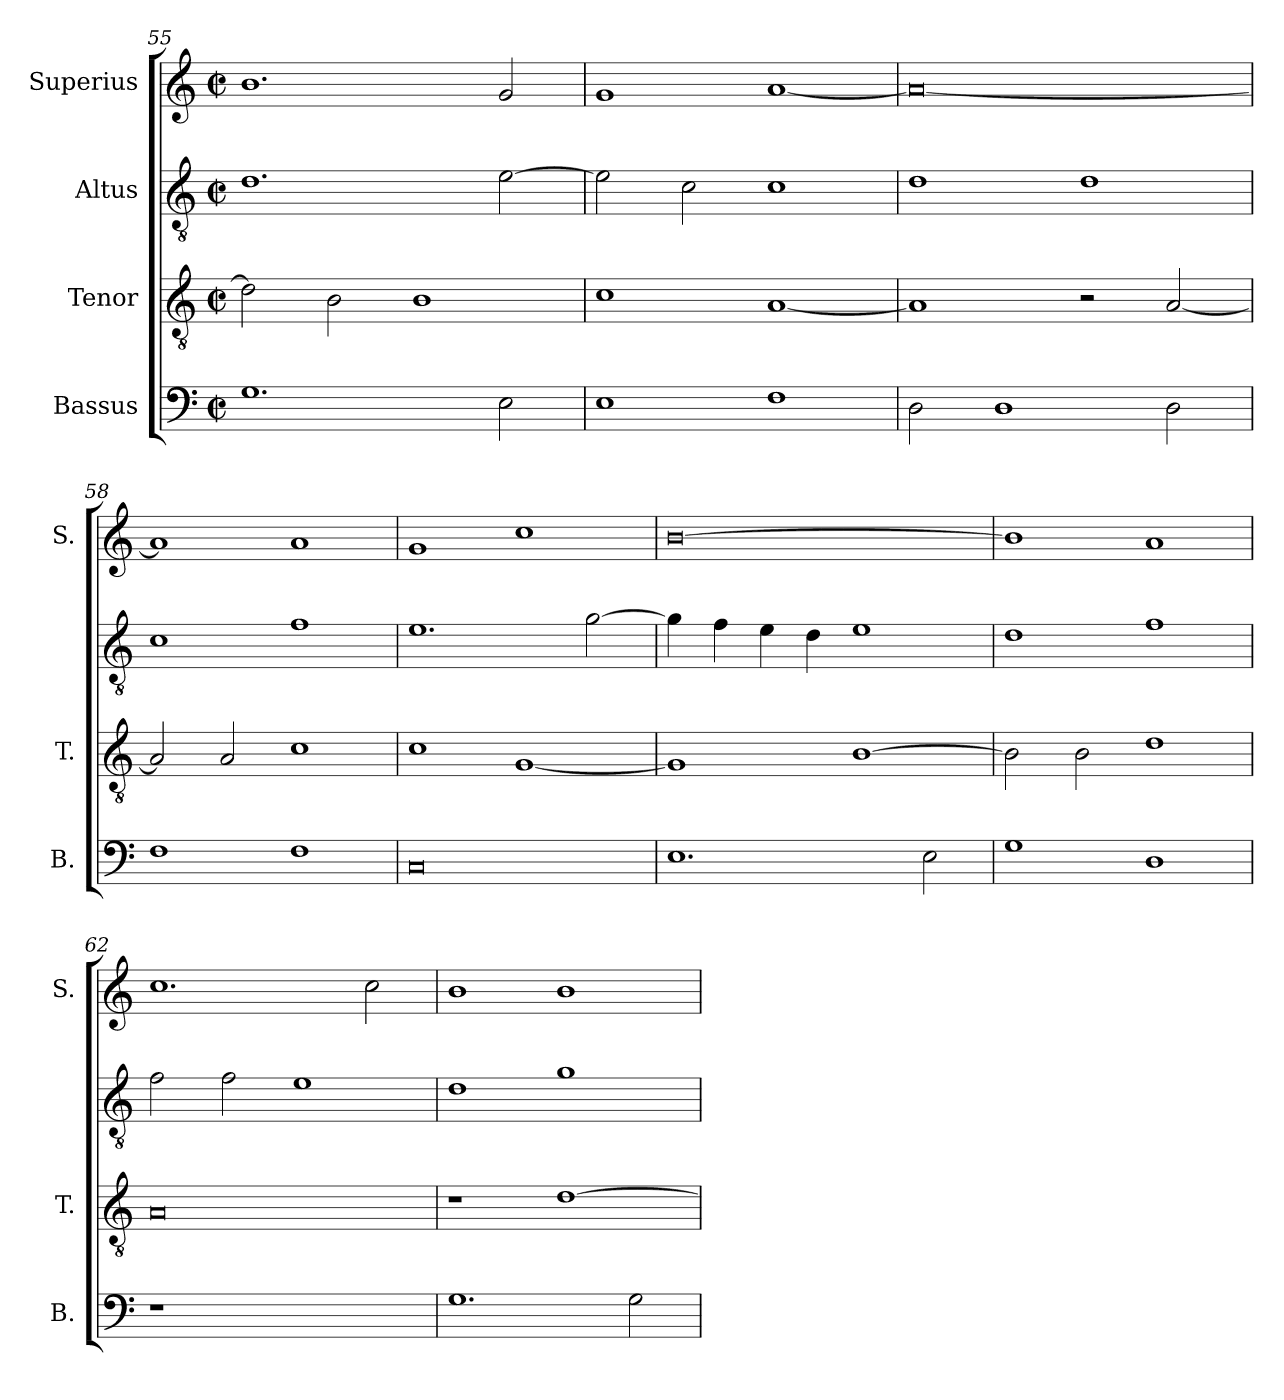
**kern	**kern	**kern	**kern
*part4	*part3	*part2	*part1
*staff4	*staff3	*staff2	*staff1
*I"Bassus	*I"Tenor	*I"Altus	*I"Superius
*I'B.	*I'T.	*	*I'S.
*clefF4	*clefGv2	*clefGv2	*clefG2
*	*ITrd7c12	*ITrd7c12	*
*k[]	*k[]	*k[]	*k[]
*C:	*C:	*C:	*C:
*M2/2	*M2/2	*M2/2	*M2/2
*met(c|)	*met(c|)	*met(c|)	*met(c|)
=55	=55	=55	=55
1.Gi	2Di\]	1.Di	1.bi
.	2BBi\	.	.
.	1BBi	.	.
2Ei\	.	[>2Ei\	2gi/
=56	=56	=56	=56
1Ei	1Ci	2Ei\]	1gi
.	.	2Ci\	.
1Fi	[<1AAi	1Ci	[<1ai
!!LO:LB:g=z
=57	=57	=57	=57
2Di\	1AAi]	1Di	0ai_<
1Di	.	.	.
.	2r	1Di	.
2Di\	[<2AAi/	.	.
=58	=58	=58	=58
1Fi	2AAi/]	1Ci	1ai]
.	2AAi/	.	.
1Fi	1Ci	1Fi	1ai
=59	=59	=59	=59
0Ci	1Ci	1.Ei	1gi
.	[<1GGi	.	1cci
.	.	[>2Gi\	.
=60	=60	=60	=60
1.Ei	1GGi]	4Gi\]	[>0bi
.	.	4Fi\	.
.	.	4Ei\	.
.	.	4Di\	.
.	[>1BBi	1Ei	.
2Ei\	.	.	.
=61	=61	=61	=61
1Gi	2BBi\]	1Di	1bi]
.	2BBi\	.	.
1Di	1Di	1Fi	1ai
!!LO:PB:g=z
=62	=62	=62	=62
!LO:N:vis=1	!	!	!
1r	0AAi	2Fi\	1.cci
.	.	2Fi\	.
1ryy	.	1Ei	.
.	.	.	2cci\
=63	=63	=63	=63
1.Gi	1r	1Di	1bi
.	[>1Di	1Gi	1bi
2Gi\	.	.	.
=	=	=	=
*-	*-	*-	*-
